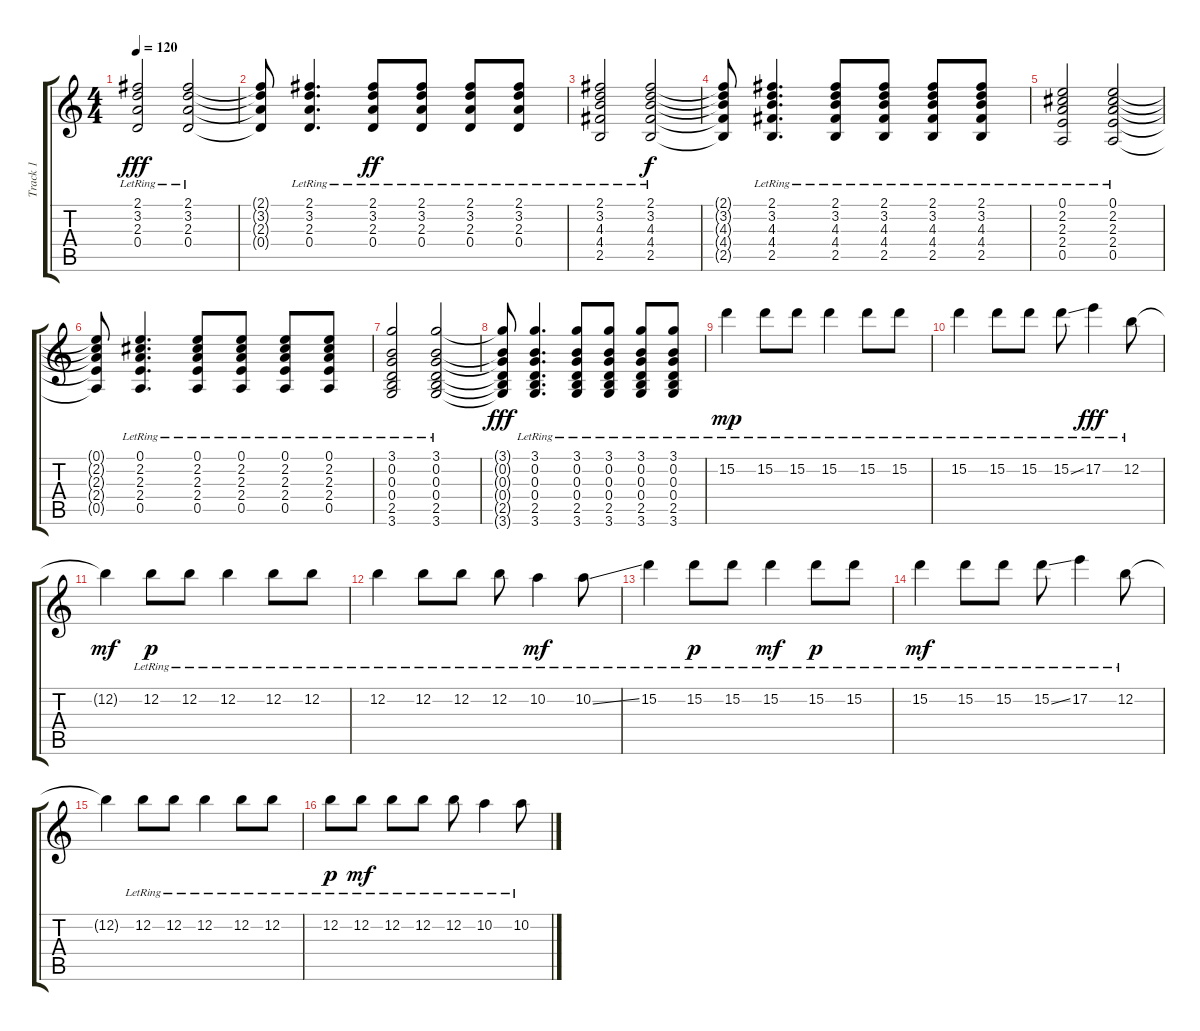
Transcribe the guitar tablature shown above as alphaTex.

\track ("Track 1" "Track 1") {instrument electricguitarclean}
\staff {score tabs}
\tuning (E4 B3 G3 D3 A2 E2) {hide}
\ts (4 4)
\tempo 120
\clef g2
\ks c
(2.1{lr} 3.2{lr} 2.3{lr} 0.4{lr}).2{dy fff} (2.1{lr} 3.2{lr} 2.3{lr} 0.4{lr}).2 |
(2.1{t} 3.2{t} 2.3{t} 0.4{t}).8 (2.1{lr} 3.2{lr} 2.3{lr} 0.4{lr}).4{d} (2.1{lr} 3.2{lr} 2.3{lr} 0.4{lr}).8{dy ff} (2.1{lr} 3.2{lr} 2.3{lr} 0.4{lr}).8 (2.1{lr} 3.2{lr} 2.3{lr} 0.4{lr}).8 (2.1{lr} 3.2{lr} 2.3{lr} 0.4{lr}).8 |
(2.1{lr} 3.2{lr} 4.3{lr} 4.4{lr} 2.5{lr}).2 (2.1{lr} 3.2{lr} 4.3{lr} 4.4{lr} 2.5{lr}).2{dy f} |
(2.1{t} 3.2{t} 4.3{t} 4.4{t} 2.5{t}).8 (2.1{lr} 3.2{lr} 4.3{lr} 4.4{lr} 2.5{lr}).4{d} (2.1{lr} 3.2{lr} 4.3{lr} 4.4{lr} 2.5{lr}).8 (2.1{lr} 3.2{lr} 4.3{lr} 4.4{lr} 2.5{lr}).8 (2.1{lr} 3.2{lr} 4.3{lr} 4.4{lr} 2.5{lr}).8 (2.1{lr} 3.2{lr} 4.3{lr} 4.4{lr} 2.5{lr}).8 |
(0.1{lr} 2.2{lr} 2.3{lr} 2.4{lr} 0.5{lr}).2 (0.1{lr} 2.2{lr} 2.3{lr} 2.4{lr} 0.5{lr}).2 |
(0.1{t} 2.2{t} 2.3{t} 2.4{t} 0.5{t}).8 (0.1{lr} 2.2{lr} 2.3{lr} 2.4{lr} 0.5{lr}).4{d} (0.1{lr} 2.2{lr} 2.3{lr} 2.4{lr} 0.5{lr}).8 (0.1{lr} 2.2{lr} 2.3{lr} 2.4{lr} 0.5{lr}).8 (0.1{lr} 2.2{lr} 2.3{lr} 2.4{lr} 0.5{lr}).8 (0.1{lr} 2.2{lr} 2.3{lr} 2.4{lr} 0.5{lr}).8 |
(3.1{lr} 0.2{lr} 0.3{lr} 0.4{lr} 2.5{lr} 3.6{lr}).2 (3.1{lr} 0.2{lr} 0.3{lr} 0.4{lr} 2.5{lr} 3.6{lr}).2 |
(3.1{t} 0.2{t} 0.3{t} 0.4{t} 2.5{t} 3.6{t}).8{dy fff} (3.1{lr} 0.2{lr} 0.3{lr} 0.4{lr} 2.5{lr} 3.6{lr}).4{d} (3.1{lr} 0.2{lr} 0.3{lr} 0.4{lr} 2.5{lr} 3.6{lr}).8 (3.1{lr} 0.2{lr} 0.3{lr} 0.4{lr} 2.5{lr} 3.6{lr}).8 (3.1{lr} 0.2{lr} 0.3{lr} 0.4{lr} 2.5{lr} 3.6{lr}).8 (3.1{lr} 0.2{lr} 0.3{lr} 0.4{lr} 2.5{lr} 3.6{lr}).8 |
15.2{lr}.4{dy mp instrument acousticguitarsteel} 15.2{lr}.8 15.2{lr}.8 15.2{lr}.4 15.2{lr}.8 15.2{lr}.8 |
15.2{lr}.4 15.2{lr}.8 15.2{lr}.8 15.2{ss lr}.8 17.2{lr}.4{dy fff} 12.2{lr}.8 |
12.2{t}.4{dy mf} 12.2{lr}.8{dy p} 12.2{lr}.8 12.2{lr}.4 12.2{lr}.8 12.2{lr}.8 |
12.2{lr}.4 12.2{lr}.8 12.2{lr}.8 12.2{lr}.8 10.2{lr}.4{dy mf} 10.2{ss lr}.8 |
15.2{lr}.4 15.2{lr}.8{dy p} 15.2{lr}.8 15.2{lr}.4{dy mf} 15.2{lr}.8{dy p} 15.2{lr}.8 |
15.2{lr}.4{dy mf} 15.2{lr}.8 15.2{lr}.8 15.2{ss lr}.8 17.2{lr}.4 12.2{lr}.8 |
12.2{t}.4 12.2{lr}.8 12.2{lr}.8 12.2{lr}.4 12.2{lr}.8 12.2{lr}.8 |
12.2{lr}.8{dy p} 12.2{lr}.8{dy mf} 12.2{lr}.8 12.2{lr}.8 12.2{lr}.8 10.2{lr}.4 10.2{ss lr}.8
